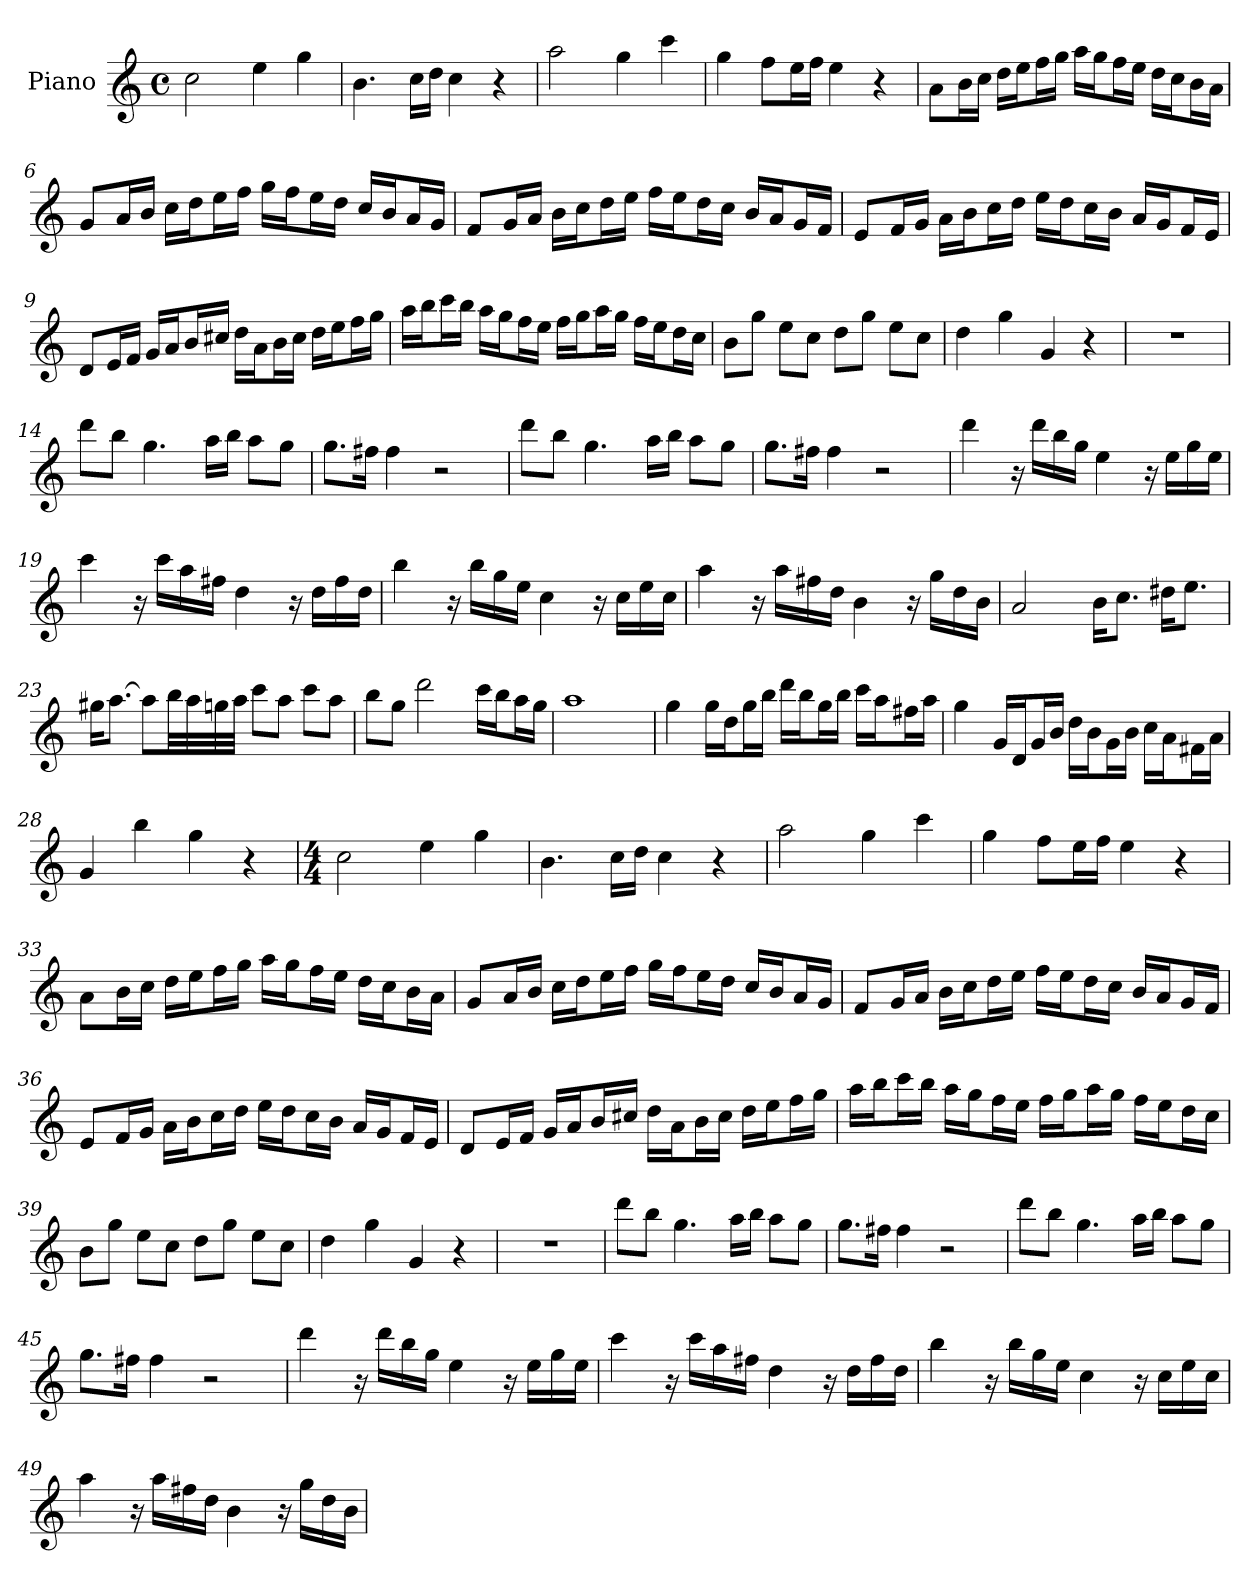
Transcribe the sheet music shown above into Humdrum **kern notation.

**kern
*part1
*staff1
*I"Piano
*I'Pno
*clefG2
*k[]
*C:
*M4/4
*met(c)
*MM120
=1
2cc
4ee
4gg
=2
4.b
16cc\LL
16dd\JJ
4cc
4r
=3
2aa
4gg
4ccc
=4
4gg
8ff\L
16ee\L
16ff\JJ
4ee
4r
=5
8a\L
16b\L
16cc\JJ
16dd\LL
16ee\J
16ff\L
16gg\JJ
16aa\LL
16gg\J
16ff\L
16ee\JJ
16dd\LL
16cc\J
16b\L
16a\JJ
=6
8g/L
16a/L
16b/JJ
16cc\LL
16dd\J
16ee\L
16ff\JJ
16gg\LL
16ff\J
16ee\L
16dd\JJ
16cc/LL
16b/J
16a/L
16g/JJ
=7
8f/L
16g/L
16a/JJ
16b\LL
16cc\J
16dd\L
16ee\JJ
16ff\LL
16ee\J
16dd\L
16cc\JJ
16b/LL
16a/J
16g/L
16f/JJ
=8
8e/L
16f/L
16g/JJ
16a\LL
16b\J
16cc\L
16dd\JJ
16ee\LL
16dd\J
16cc\L
16b\JJ
16a/LL
16g/J
16f/L
16e/JJ
=9
8d/L
16e/L
16f/JJ
16g/LL
16a/J
16b/L
16cc#X/JJ
16dd\LL
16a\J
16b\L
16cc#\JJ
16dd\LL
16ee\J
16ff\L
16gg\JJ
=10
16aa\LL
16bb\J
16ccc\L
16bb\JJ
16aa\LL
16gg\J
16ff\L
16ee\JJ
16ff\LL
16gg\J
16aa\L
16gg\JJ
16ff\LL
16ee\J
16dd\L
16cc\JJ
=11
8b\L
8gg\J
8ee\L
8cc\J
8dd\L
8gg\J
8ee\L
8cc\J
=12
4dd
4gg
4g
4r
=13
1r
=14
8ddd\L
8bb\J
4.gg
16aa\LL
16bb\JJ
8aa\L
8gg\J
=15
8.gg\L
16ff#X\Jk
4ff#
2r
=16
8ddd\L
8bb\J
4.gg
16aa\LL
16bb\JJ
8aa\L
8gg\J
=17
8.gg\L
16ff#X\Jk
4ff#
2r
=18
4ddd
16r
16ddd\LL
16bb\
16gg\JJ
4ee
16r
16ee\LL
16gg\
16ee\JJ
=19
4ccc
16r
16ccc\LL
16aa\
16ff#X\JJ
4dd
16r
16dd\LL
16ff#\
16dd\JJ
=20
4bb
16r
16bb\LL
16gg\
16ee\JJ
4cc
16r
16cc\LL
16ee\
16cc\JJ
=21
4aa
16r
16aa\LL
16ff#X\
16dd\JJ
4b
16r
16gg\LL
16dd\
16b\JJ
=22
2a
16b\KL
8.cc\J
16dd#X\KL
8.ee\J
=23
16gg#X\KL
[8.aa\J
8aa\L]
32bb\LL
32aa\
32ggn\
32aa\JJJ
8ccc\L
8aa\J
8ccc\L
8aa\J
=24
8bb\L
8gg\J
2ddd
16ccc\LL
16bb\J
16aa\L
16gg\JJ
=25
1aa
=26
4gg
16gg\LL
16dd\J
16gg\L
16bb\JJ
16ddd\LL
16bb\J
16gg\L
16bb\JJ
16ccc\LL
16aa\J
16ff#X\L
16aa\JJ
=27
4gg
16g/LL
16d/J
16g/L
16b/JJ
16dd\LL
16b\J
16g\L
16b\JJ
16cc\LL
16a\J
16f#X\L
16a\JJ
=28
4g
4bb
4gg
4r
=29
*M4/4
2cc
4ee
4gg
=30
4.b
16cc\LL
16dd\JJ
4cc
4r
=31
2aa
4gg
4ccc
=32
4gg
8ff\L
16ee\L
16ff\JJ
4ee
4r
=33
8a\L
16b\L
16cc\JJ
16dd\LL
16ee\J
16ff\L
16gg\JJ
16aa\LL
16gg\J
16ff\L
16ee\JJ
16dd\LL
16cc\J
16b\L
16a\JJ
=34
8g/L
16a/L
16b/JJ
16cc\LL
16dd\J
16ee\L
16ff\JJ
16gg\LL
16ff\J
16ee\L
16dd\JJ
16cc/LL
16b/J
16a/L
16g/JJ
=35
8f/L
16g/L
16a/JJ
16b\LL
16cc\J
16dd\L
16ee\JJ
16ff\LL
16ee\J
16dd\L
16cc\JJ
16b/LL
16a/J
16g/L
16f/JJ
=36
8e/L
16f/L
16g/JJ
16a\LL
16b\J
16cc\L
16dd\JJ
16ee\LL
16dd\J
16cc\L
16b\JJ
16a/LL
16g/J
16f/L
16e/JJ
=37
8d/L
16e/L
16f/JJ
16g/LL
16a/J
16b/L
16cc#X/JJ
16dd\LL
16a\J
16b\L
16cc#\JJ
16dd\LL
16ee\J
16ff\L
16gg\JJ
=38
16aa\LL
16bb\J
16ccc\L
16bb\JJ
16aa\LL
16gg\J
16ff\L
16ee\JJ
16ff\LL
16gg\J
16aa\L
16gg\JJ
16ff\LL
16ee\J
16dd\L
16cc\JJ
=39
8b\L
8gg\J
8ee\L
8cc\J
8dd\L
8gg\J
8ee\L
8cc\J
=40
4dd
4gg
4g
4r
=41
1r
=42
8ddd\L
8bb\J
4.gg
16aa\LL
16bb\JJ
8aa\L
8gg\J
=43
8.gg\L
16ff#X\Jk
4ff#
2r
=44
8ddd\L
8bb\J
4.gg
16aa\LL
16bb\JJ
8aa\L
8gg\J
=45
8.gg\L
16ff#X\Jk
4ff#
2r
=46
4ddd
16r
16ddd\LL
16bb\
16gg\JJ
4ee
16r
16ee\LL
16gg\
16ee\JJ
=47
4ccc
16r
16ccc\LL
16aa\
16ff#X\JJ
4dd
16r
16dd\LL
16ff#\
16dd\JJ
=48
4bb
16r
16bb\LL
16gg\
16ee\JJ
4cc
16r
16cc\LL
16ee\
16cc\JJ
=49
4aa
16r
16aa\LL
16ff#X\
16dd\JJ
4b
16r
16gg\LL
16dd\
16b\JJ
=
*-
